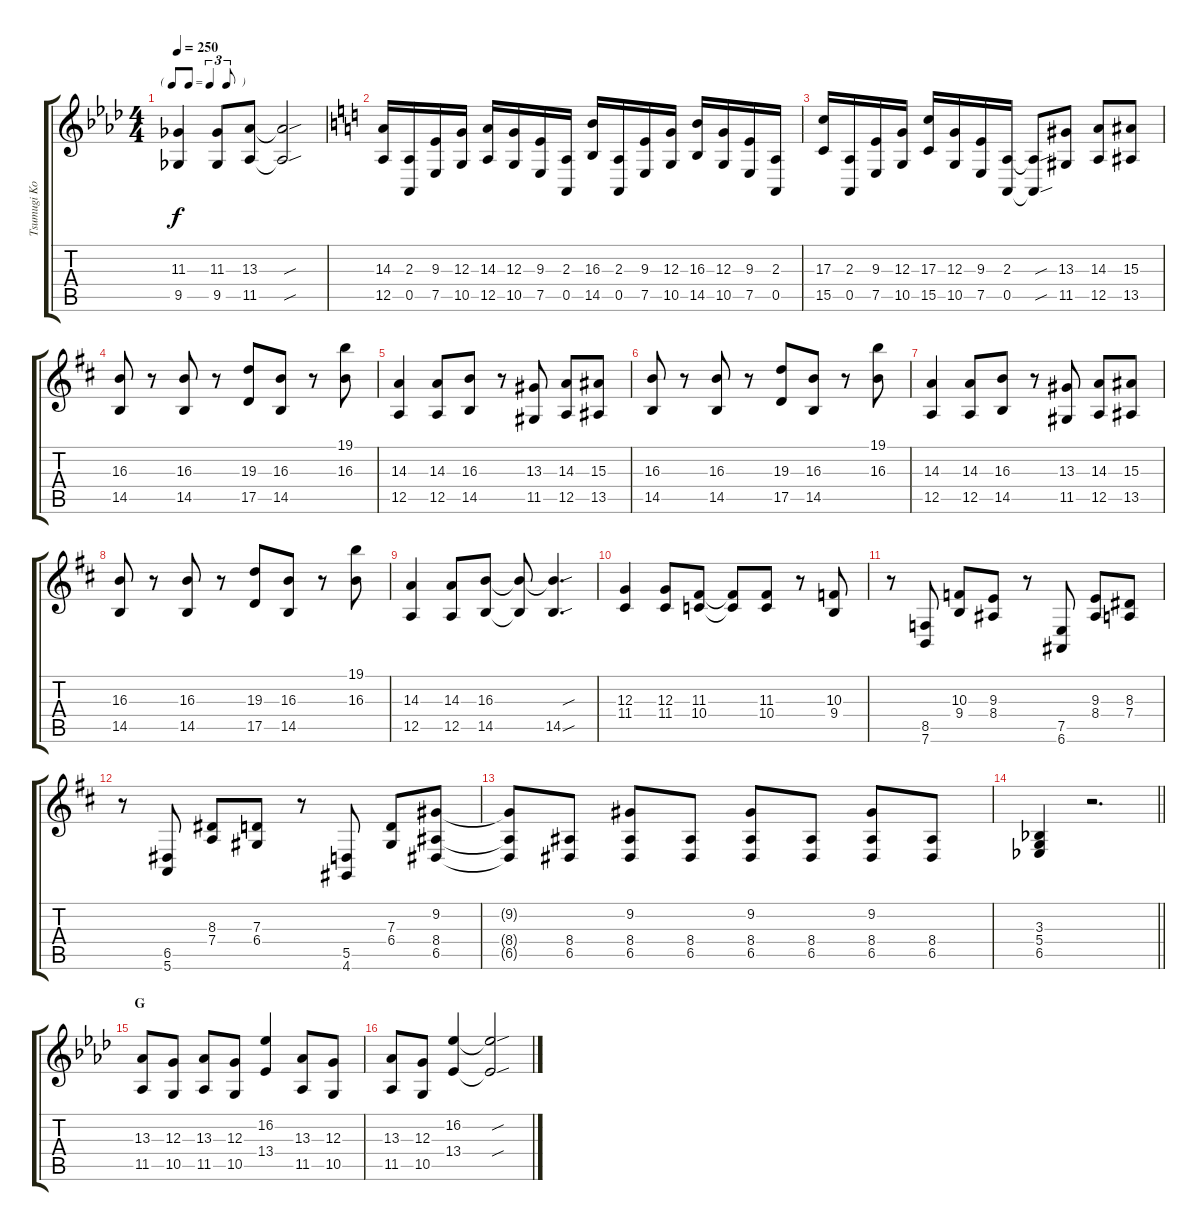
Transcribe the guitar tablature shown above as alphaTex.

\track ("Tsumugi Kotobuki I" "Tsumugi Ko") {instrument lead2sawtooth}
\staff {score tabs}
\tuning (E4 B3 G3 D3 A2 E2) {hide}
\ts (4 4)
\tf triplet8th
\tempo 250
\clef g2
\ks ab
(11.3 9.5).4{dy f} (11.3 9.5).8 (13.3 11.5).8 (13.3{sou t} 11.5{sou t}).2 |
\ks c
(14.3 12.5).16 (2.3 0.5).16 (9.3 7.5).16 (12.3 10.5).16 (14.3 12.5).16 (12.3 10.5).16 (9.3 7.5).16 (2.3 0.5).16 (16.3 14.5).16 (2.3 0.5).16 (9.3 7.5).16 (12.3 10.5).16 (16.3 14.5).16 (12.3 10.5).16 (9.3 7.5).16 (2.3 0.5).16 |
(17.3 15.5).16 (2.3 0.5).16 (9.3 7.5).16 (12.3 10.5).16 (17.3 15.5).16 (12.3 10.5).16 (9.3 7.5).16 (2.3 0.5).16 (2.3{sou t} 0.5{sou t}).8 (13.3 11.5).8 (14.3 12.5).8 (15.3 13.5).8 |
\ks d
(16.3 14.5).8 r.8 (16.3 14.5).8 r.8 (19.3 17.5).8 (16.3 14.5).8 r.8 (19.1 16.3).8 |
(14.3 12.5).4 (14.3 12.5).8 (16.3 14.5).8 r.8 (13.3 11.5).8 (14.3 12.5).8 (15.3 13.5).8 |
(16.3 14.5).8 r.8 (16.3 14.5).8 r.8 (19.3 17.5).8 (16.3 14.5).8 r.8 (19.1 16.3).8 |
(14.3 12.5).4 (14.3 12.5).8 (16.3 14.5).8 r.8 (13.3 11.5).8 (14.3 12.5).8 (15.3 13.5).8 |
(16.3 14.5).8 r.8 (16.3 14.5).8 r.8 (19.3 17.5).8 (16.3 14.5).8 r.8 (19.1 16.3).8 |
(14.3 12.5).4 (14.3 12.5).8 (16.3 14.5).8 (16.3{t} 14.5{t}).8 (16.3{sou t} 14.5{sou}).4{d} |
(12.3 11.4).4 (12.3 11.4).8 (11.3 10.4).8 (11.3{t} 10.4{t}).8 (11.3 10.4).8 r.8 (10.3 9.4).8 |
r.8 (8.5 7.6).8 (10.3 9.4).8 (9.3 8.4).8 r.8 (7.5 6.6).8 (9.3 8.4).8 (8.3 7.4).8 |
r.8 (6.5 5.6).8 (8.3 7.4).8 (7.3 6.4).8 r.8 (5.5 4.6).8 (7.3 6.4).8 (9.2 8.4 6.5).8 |
(9.2{t} 8.4{t} 6.5{t}).8 (8.4 6.5).8 (9.2 8.4 6.5).8 (8.4 6.5).8 (9.2 8.4 6.5).8 (8.4 6.5).8 (9.2 8.4 6.5).8 (8.4 6.5).8 |
\barLineRight lightlight
(3.3{acc b} 5.4 6.5{acc b}).4 r.2{d} |
\section ("" "G")
\ks ab
(13.3 11.5).8 (12.3 10.5).8 (13.3 11.5).8 (12.3 10.5).8 (16.2 13.4).4 (13.3 11.5).8 (12.3 10.5).8 |
(13.3 11.5).8 (12.3 10.5).8 (16.2 13.4).4 (16.2{sou t} 13.4{sou t}).2
